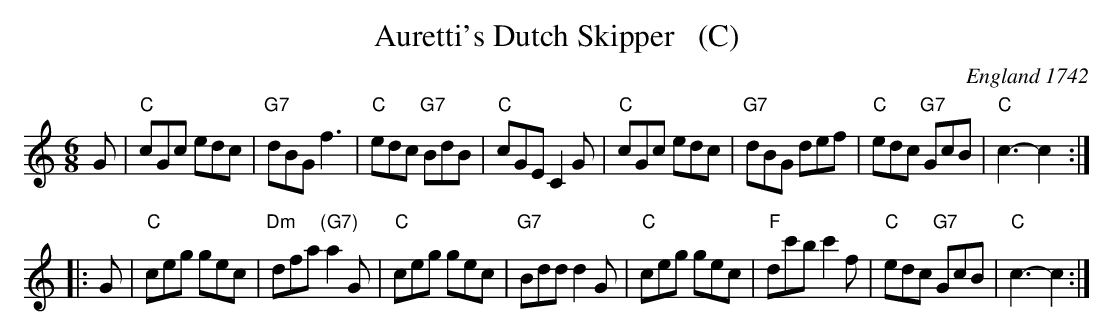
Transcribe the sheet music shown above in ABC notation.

X:1
T: Auretti's Dutch Skipper   (C)
O: England 1742
M: 6/8
L: 1/8
K: C
G \
| "C"cGc edc | "G7"dBG f3 | "C"edc "G7"BdB | "C" cGE C2G \
| "C"cGc edc | "G7"dBG def | "C"edc "G7"GcB | "C"c3- c2 :|
|: G \
| "C"ceg gec | "Dm"dfa "(G7)"a2G | "C"ceg gec | "G7"Bdd d2G \
| "C"ceg gec | "F"dc'b c'2f | "C"edc "G7"GcB | "C"c3- c2 :|
